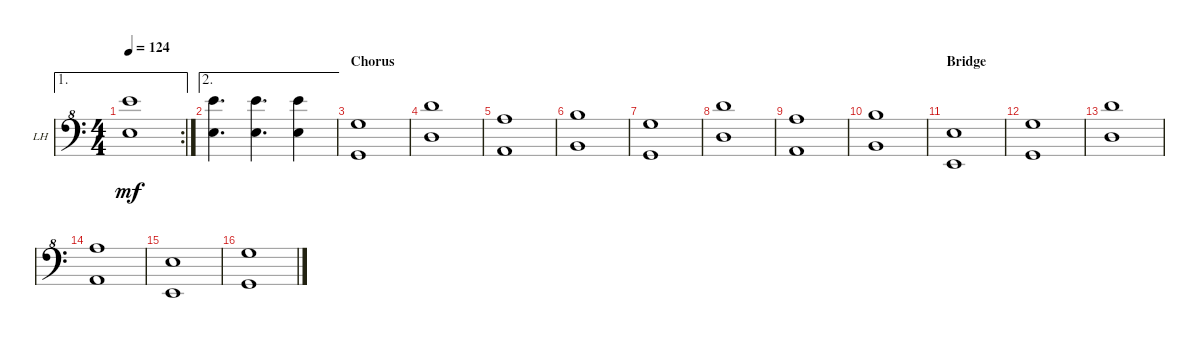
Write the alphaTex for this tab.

\defaultSystemsLayout 4
\bracketExtendMode groupsimilarinstruments
\firstSystemTrackNameOrientation horizontal
\otherSystemsTrackNameOrientation horizontal
\track ("Left Hand" "LH") {instrument acousticgrandpiano}
\staff {score}
\tuning (E4 B3 G3 D3 A2 E2)
\displaytranspose 12
\ae 1
\rc 2
\ts (4 4)
\tempo 124
\clef f4
\ottava 8va
\ks c
(14.4 12.6).1{dy mf} |
\ae 2
(14.4 12.6).4{d} (14.4 12.6).4{d} (14.4 12.6).4 |
\section ("" "Chorus")
(5.4 3.6).1 |
(12.4 10.6).1 |
(7.4 5.6).1 |
(7.6 9.4).1 |
(5.4 3.6).1 |
(12.4 10.6).1 |
(7.4 5.6).1 |
(7.6 9.4).1 |
\section ("" "Bridge")
(2.4 0.6).1 |
(5.4 3.6).1 |
(12.4 10.6).1 |
(7.4 5.6).1 |
(2.4 0.6).1 |
(5.4 3.6).1
